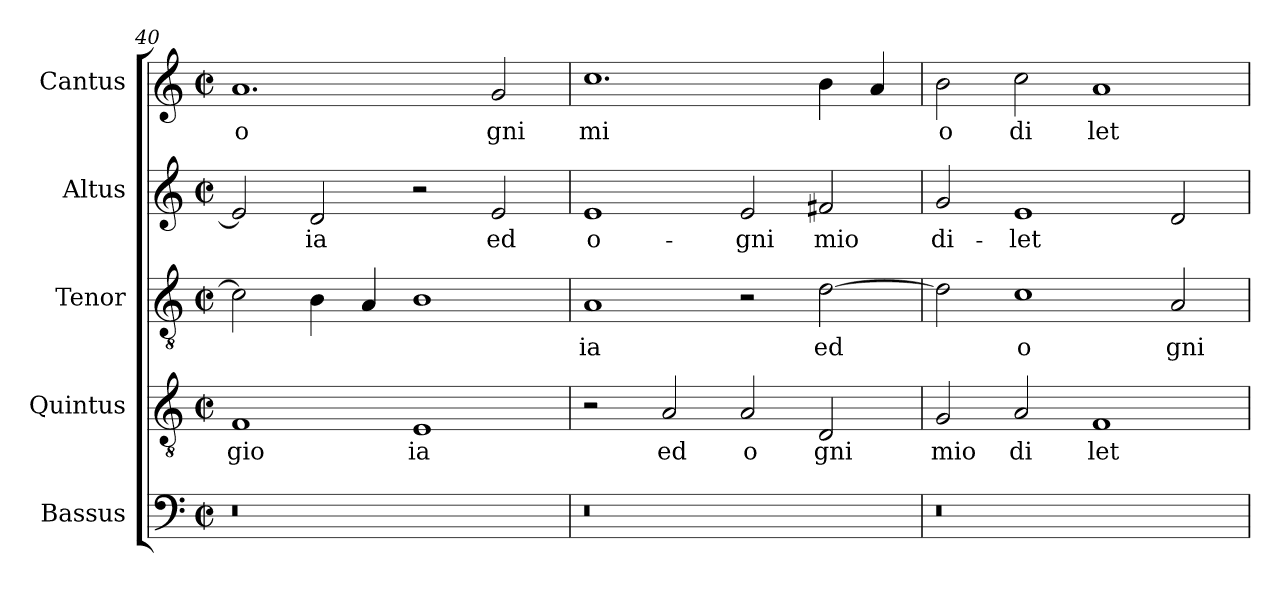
**kern	**kern	**text	**kern	**text	**kern	**text	**kern	**text
*part5	*part4	*part4	*part3	*part3	*part2	*part2	*part1	*part1
*staff5	*staff4	*staff4	*staff3	*staff3	*staff2	*staff2	*staff1	*staff1
*I"Bassus	*I"Quintus	*	*I"Tenor	*	*I"Altus	*	*I"Cantus	*
*clefF4	*clefGv2	*	*clefGv2	*	*clefG2	*	*clefG2	*
*k[]	*k[]	*	*k[]	*	*k[]	*	*k[]	*
*C:	*C:	*	*C:	*	*C:	*	*C:	*
*M2/2	*M2/2	*	*M2/2	*	*M2/2	*	*M2/2	*
*met(c|)	*met(c|)	*	*met(c|)	*	*met(c|)	*	*met(c|)	*
=40	=40	=40	=40	=40	=40	=40	=40	=40
!	!	!LO:LY:b:cj	!	!LO:LY:b:cj	!	!LO:LY:b:cj	!	!LO:LY:b:cj
0r	1F	gio	2c\]	.	2e/]	--	1.a	o
!	!	!	!	!LO:LY:b:cj	!	!LO:LY:b:cj	!	!
.	.	.	4B\	.	2d/	-ia	.	.
!	!	!	!	!LO:LY:b:cj	!	!	!	!
.	.	.	4A/	.	.	.	.	.
!	!	!LO:LY:b:cj	!	!LO:LY:b:cj	!	!	!	!
.	1E	ia	1B	.	2r	.	.	.
!	!	!	!	!	!	!LO:LY:b:cj	!	!LO:LY:b:cj
.	.	.	.	.	2e/	ed	2g/	gni
=41	=41	=41	=41	=41	=41	=41	=41	=41
!	!	!	!	!LO:LY:b:cj	!	!LO:LY:b:cj	!	!LO:LY:b:cj
0r	2r	.	1A	ia	1e	o-	1.cc	mi
!	!	!LO:LY:b:cj	!	!	!	!	!	!
.	2A/	ed	.	.	.	.	.	.
!	!	!LO:LY:b:cj	!	!	!	!LO:LY:b:cj	!	!
.	2A/	o	2r	.	2e/	-gni	.	.
!	!	!LO:LY:b:cj	!	!LO:LY:b:cj	!	!LO:LY:b:cj	!	!LO:LY:b:cj
.	2D/	gni	[>2d\	ed	2f#X/	mio	4b\	.
!	!	!	!	!	!	!	!	!LO:LY:b:cj
.	.	.	.	.	.	.	4a/	.
=42	=42	=42	=42	=42	=42	=42	=42	=42
!	!	!LO:LY:b:cj	!	!LO:LY:b:cj	!	!LO:LY:b:cj	!	!LO:LY:b:cj
0r	2G/	mio	2d\]	.	2g/	di-	2b\	o
!	!	!LO:LY:b:cj	!	!LO:LY:b:cj	!	!LO:LY:b:cj	!	!LO:LY:b:cj
.	2A/	di	1c	o	1e	-let-	2cc\	di
!	!	!LO:LY:b:cj	!	!	!	!	!	!LO:LY:b:cj
.	1F	let	.	.	.	.	1a	let
!	!	!	!	!LO:LY:b:cj	!	!LO:LY:b:cj	!	!
.	.	.	2A/	gni	2d/	--	.	.
=	=	=	=	=	=	=	=	=
*-	*-	*-	*-	*-	*-	*-	*-	*-
